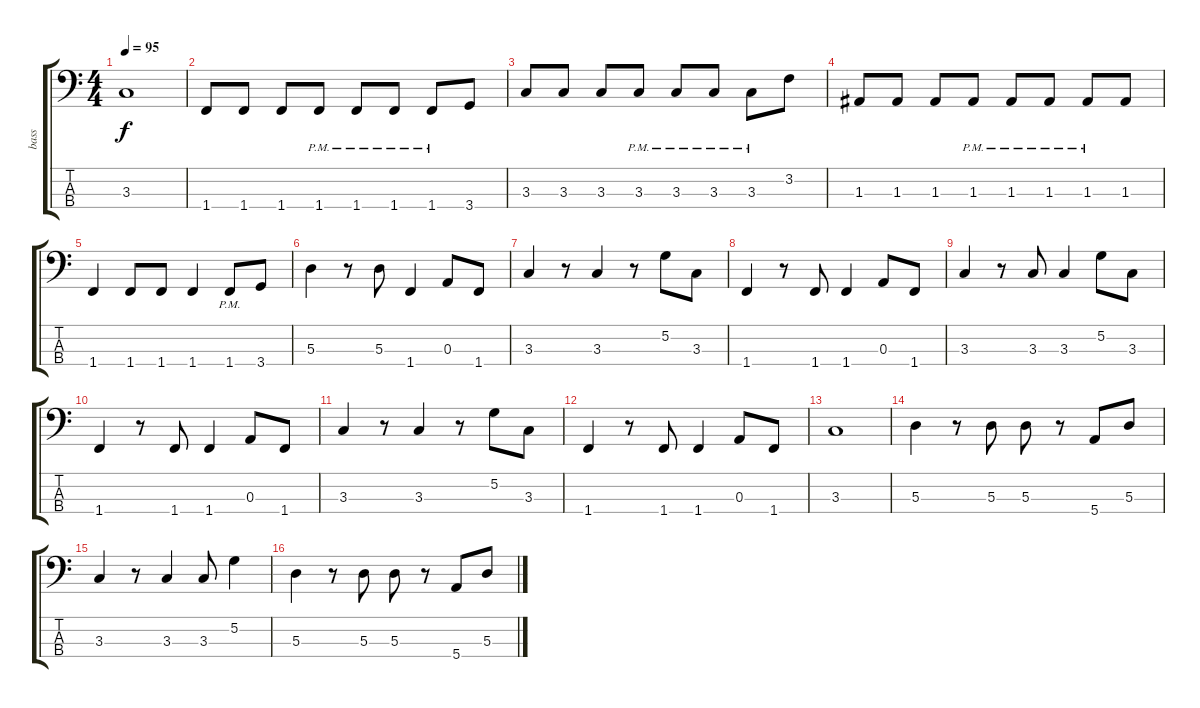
\track ("bass" "bass") {instrument electricbassfinger}
\staff {score tabs}
\tuning (G2 D2 A1 E1) {hide}
\ts (4 4)
\tempo 95
\clef f4
\ks c
3.3.1{dy f} |
1.4.8 1.4.8 1.4.8 1.4{pm}.8 1.4{pm}.8 1.4{pm}.8 1.4{pm}.8 3.4.8 |
3.3.8 3.3.8 3.3.8 3.3{pm}.8 3.3{pm}.8 3.3{pm}.8 3.3{pm}.8 3.2.8 |
1.3.8 1.3.8 1.3.8 1.3{pm}.8 1.3{pm}.8 1.3{pm}.8 1.3{pm}.8 1.3.8 |
1.4.4 1.4.8 1.4.8 1.4.4 1.4{pm}.8 3.4.8 |
5.3.4 r.8 5.3.8 1.4.4 0.3.8 1.4.8 |
3.3.4 r.8 3.3.4 r.8 5.2.8 3.3.8 |
1.4.4 r.8 1.4.8 1.4.4 0.3.8 1.4.8 |
3.3.4 r.8 3.3.8 3.3.4 5.2.8 3.3.8 |
1.4.4 r.8 1.4.8 1.4.4 0.3.8 1.4.8 |
3.3.4 r.8 3.3.4 r.8 5.2.8 3.3.8 |
1.4.4 r.8 1.4.8 1.4.4 0.3.8 1.4.8 |
3.3.1 |
5.3.4 r.8 5.3.8 5.3.8 r.8 5.4.8 5.3.8 |
3.3.4 r.8 3.3.4 3.3.8 5.2.4 |
5.3.4 r.8 5.3.8 5.3.8 r.8 5.4.8 5.3.8
